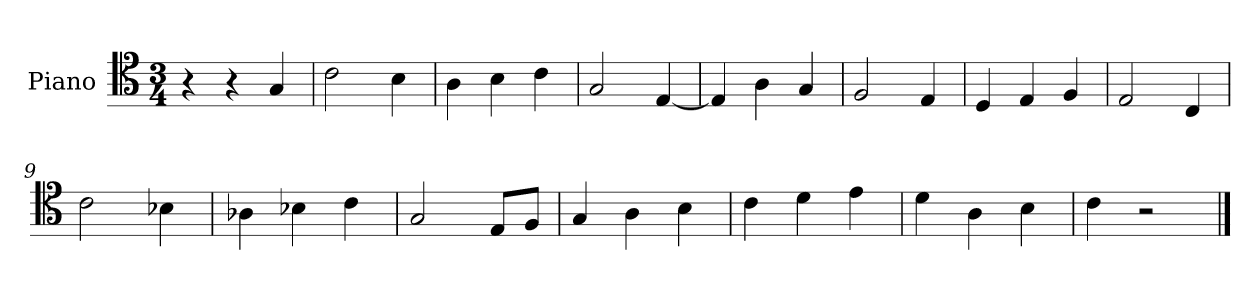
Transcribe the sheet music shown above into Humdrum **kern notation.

**kern
*part1
*staff1
*I"Piano
*I'Pno.
*clefC4
*k[]
*M3/4
=1
4r
4r
4G/
=2
2c\
4B\
=3
4A\
4B\
4c\
=4
2G/
[4E/
=5
4E/]
4A\
4G/
=6
2F/
4E/
=7
4D/
4E/
4F/
=8
2E/
4C/
=9
2c\
4B-X\
=10
4A-X\
4B-X\
4c\
=11
2G/
8E/L
8F/J
=12
4G/
4A\
4B\
=13
4c\
4d\
4e\
=14
4d\
4A\
4B\
!!LO:LB:g=z
=15
4c\
2r
==
*-
